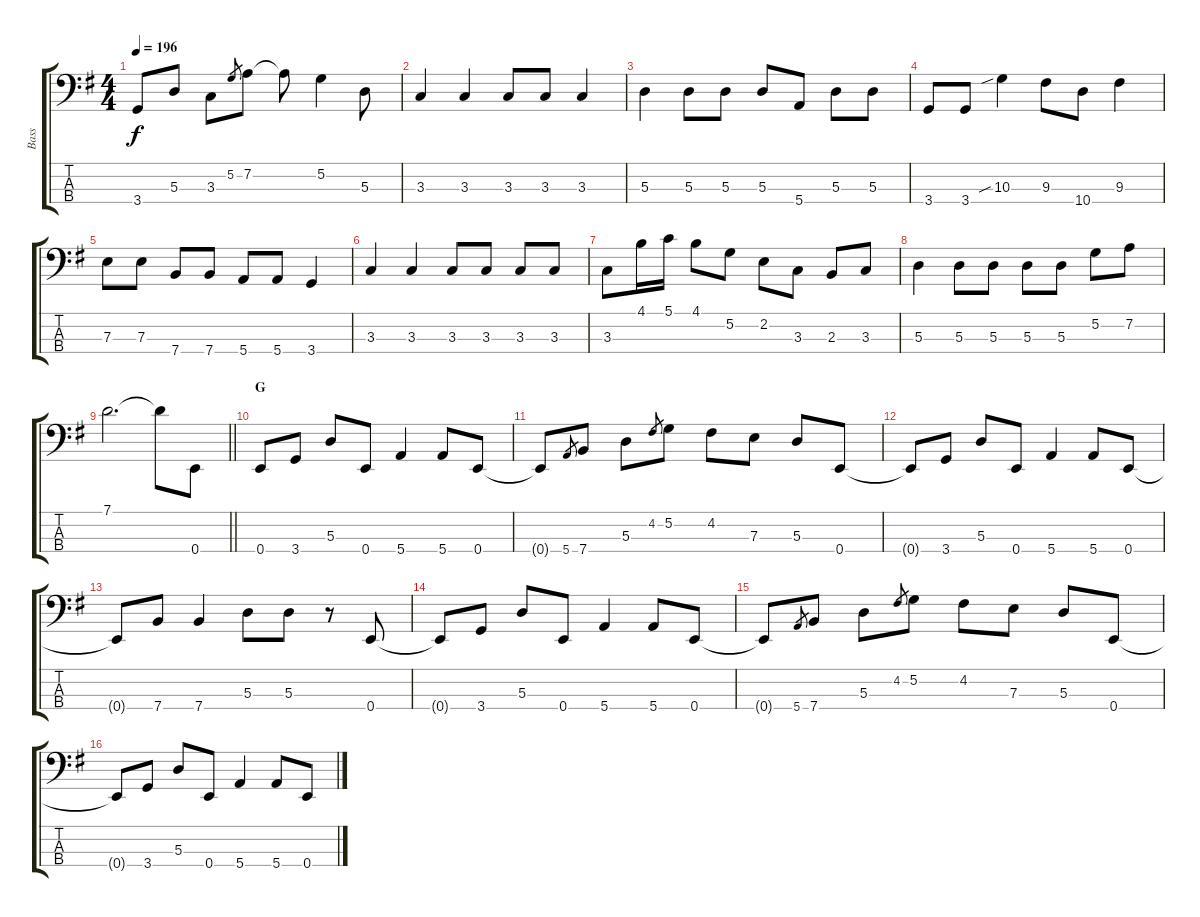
\track ("Bass" "Bass") {instrument electricbassfinger}
\staff {score tabs}
\tuning (G2 D2 A1 E1) {hide}
\ts (4 4)
\tempo 196
\clef f4
\ks g
3.4.8{dy f} 5.3.8 3.3.8 5.2.8{gr} 7.2.8 7.2{t}.8 5.2.4 5.3.8 |
3.3.4 3.3.4 3.3.8 3.3.8 3.3.4 |
5.3.4 5.3.8 5.3.8 5.3.8 5.4.8 5.3.8 5.3.8 |
3.4.8 3.4.8 10.3{sib}.4 9.3.8 10.4.8 9.3.4 |
7.3.8 7.3.8 7.4.8 7.4.8 5.4.8 5.4.8 3.4.4 |
3.3.4 3.3.4 3.3.8 3.3.8 3.3.8 3.3.8 |
3.3.8 4.1.16 5.1.16 4.1.8 5.2.8 2.2.8 3.3.8 2.3.8 3.3.8 |
5.3.4 5.3.8 5.3.8 5.3.8 5.3.8 5.2.8 7.2.8 |
\barLineRight lightlight
7.1.2{d} 7.1{t}.8 0.4.8 |
\section ("" "G")
0.4.8 3.4.8 5.3.8 0.4.8 5.4.4 5.4.8 0.4.8 |
0.4{t}.8 5.4.8{gr} 7.4.8 5.3.8 4.2.8{gr} 5.2.8 4.2.8 7.3.8 5.3.8 0.4.8 |
0.4{t}.8 3.4.8 5.3.8 0.4.8 5.4.4 5.4.8 0.4.8 |
0.4{t}.8 7.4.8 7.4.4 5.3.8 5.3.8 r.8 0.4.8 |
0.4{t}.8 3.4.8 5.3.8 0.4.8 5.4.4 5.4.8 0.4.8 |
0.4{t}.8 5.4.8{gr} 7.4.8 5.3.8 4.2.8{gr} 5.2.8 4.2.8 7.3.8 5.3.8 0.4.8 |
0.4{t}.8 3.4.8 5.3.8 0.4.8 5.4.4 5.4.8 0.4.8
